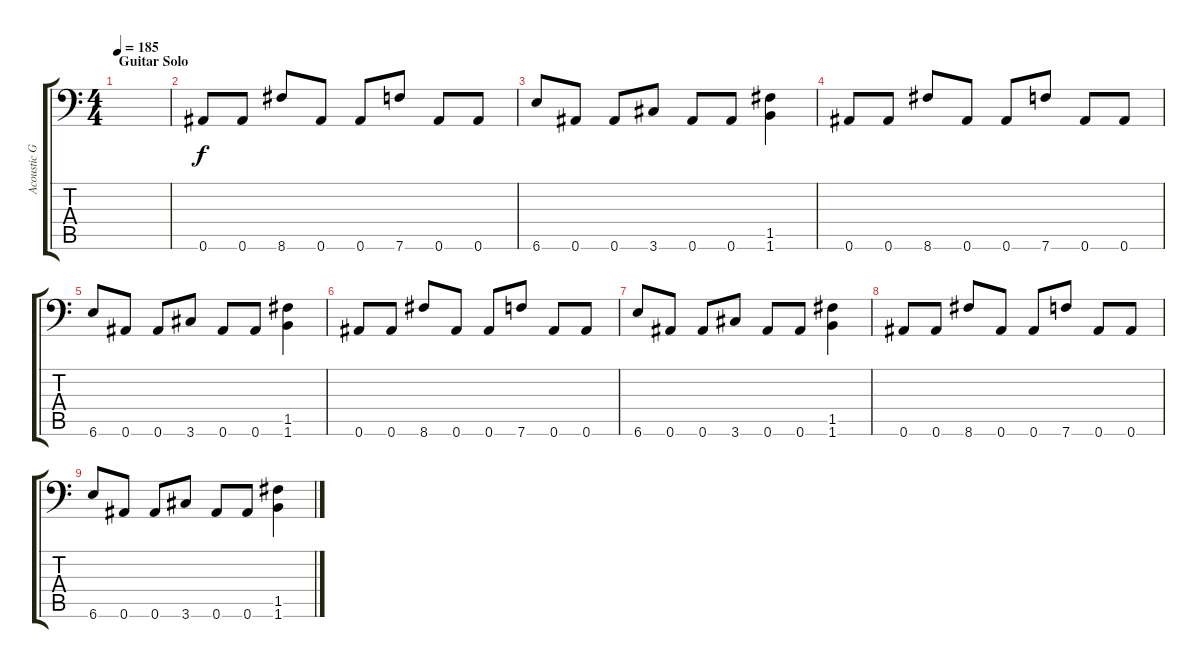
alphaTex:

\track ("Acoustic Guitar" "Acoustic G") {instrument acousticguitarsteel}
\staff {score tabs}
\tuning (C4 G3 Eb3 Bb2 F2 Bb1) {hide}
\ts (4 4)
\section ("" "Guitar Solo")
\tempo 185
\clef f4
\ks c
|
0.6.8{balance 8} 0.6.8 8.6.8 0.6.8 0.6.8 7.6.8 0.6.8 0.6.8 |
6.6.8 0.6.8 0.6.8 3.6.8 0.6.8 0.6.8 (1.5 1.6).4 |
0.6.8{balance 8} 0.6.8 8.6.8 0.6.8 0.6.8 7.6.8 0.6.8 0.6.8 |
6.6.8 0.6.8 0.6.8 3.6.8 0.6.8 0.6.8 (1.5 1.6).4 |
0.6.8 0.6.8 8.6.8 0.6.8 0.6.8 7.6.8 0.6.8 0.6.8 |
6.6.8 0.6.8 0.6.8 3.6.8 0.6.8 0.6.8 (1.5 1.6).4 |
0.6.8 0.6.8 8.6.8 0.6.8 0.6.8 7.6.8 0.6.8 0.6.8 |
6.6.8 0.6.8 0.6.8 3.6.8 0.6.8 0.6.8 (1.5 1.6).4
